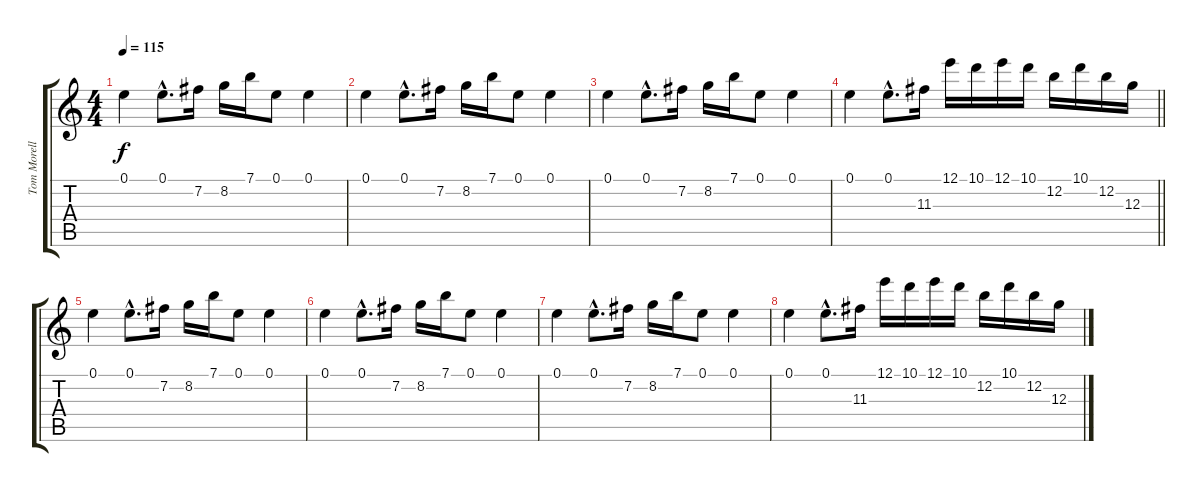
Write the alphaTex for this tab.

\track ("Tom Morello" "Tom Morell") {instrument distortionguitar}
\staff {score tabs}
\tuning (E4 B3 G3 D3 A2 E2) {hide}
\ts (4 4)
\tempo 115
\clef g2
\ks c
0.1.4{dy f volume 4} 0.1{hac}.8{d} 7.2.16 8.2.16 7.1.16 0.1.8 0.1.4 |
0.1.4 0.1{hac}.8{d} 7.2.16 8.2.16 7.1.16 0.1.8 0.1.4 |
0.1.4 0.1{hac}.8{d} 7.2.16 8.2.16 7.1.16 0.1.8 0.1.4 |
\barLineRight lightlight
0.1.4 0.1{hac}.8{d} 11.3.16 12.1.16 10.1.16 12.1.16 10.1.16 12.2.16 10.1.16 12.2.16 12.3.16 |
0.1.4{volume 0} 0.1{hac}.8{d} 7.2.16 8.2.16 7.1.16 0.1.8 0.1.4 |
0.1.4 0.1{hac}.8{d} 7.2.16 8.2.16 7.1.16 0.1.8 0.1.4 |
0.1.4 0.1{hac}.8{d} 7.2.16 8.2.16 7.1.16 0.1.8 0.1.4 |
0.1.4 0.1{hac}.8{d} 11.3.16 12.1.16 10.1.16 12.1.16 10.1.16 12.2.16 10.1.16 12.2.16 12.3.16
